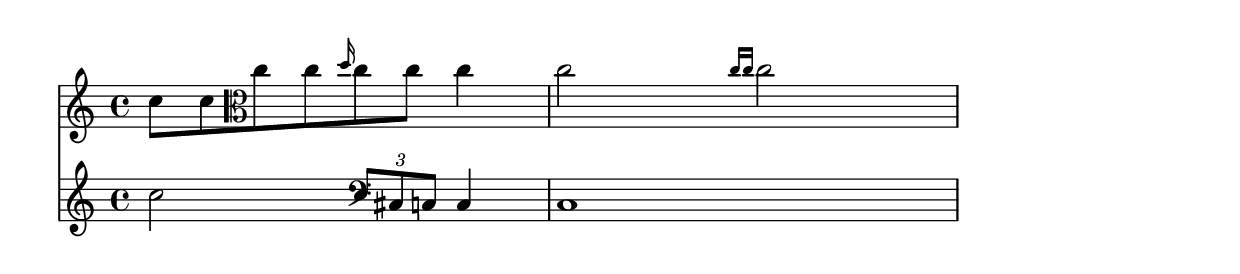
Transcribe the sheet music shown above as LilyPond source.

\version "2.10.12"

\header { texidoc = "
If @{strict-note-spacing@} is set, then spacing of notes is not
influenced by bars and clefs half-way on the system.  Rather, they are
put just before the note that occurs at the same time.  This may cause
collisions.
" }

\paper {
  ragged-right = ##t
  indent = 0
}
\layout {
  \context {
    \Score
  }
}

\relative c'' <<
  \override Score.SpacingSpanner #'strict-note-spacing = ##t 
  \set Score.proportionalNotationDuration = #(ly:make-moment 1 16)
  \new Staff {
    c8[ c \clef alto c c \grace { d16 }  c8 c]  c4 c2
    \grace { c16[ c16] }
    c2 }
  \new Staff {
    c2  \times 2/3 { c8 \clef bass cis,, c } 
    c4
    c1
  }
>>
